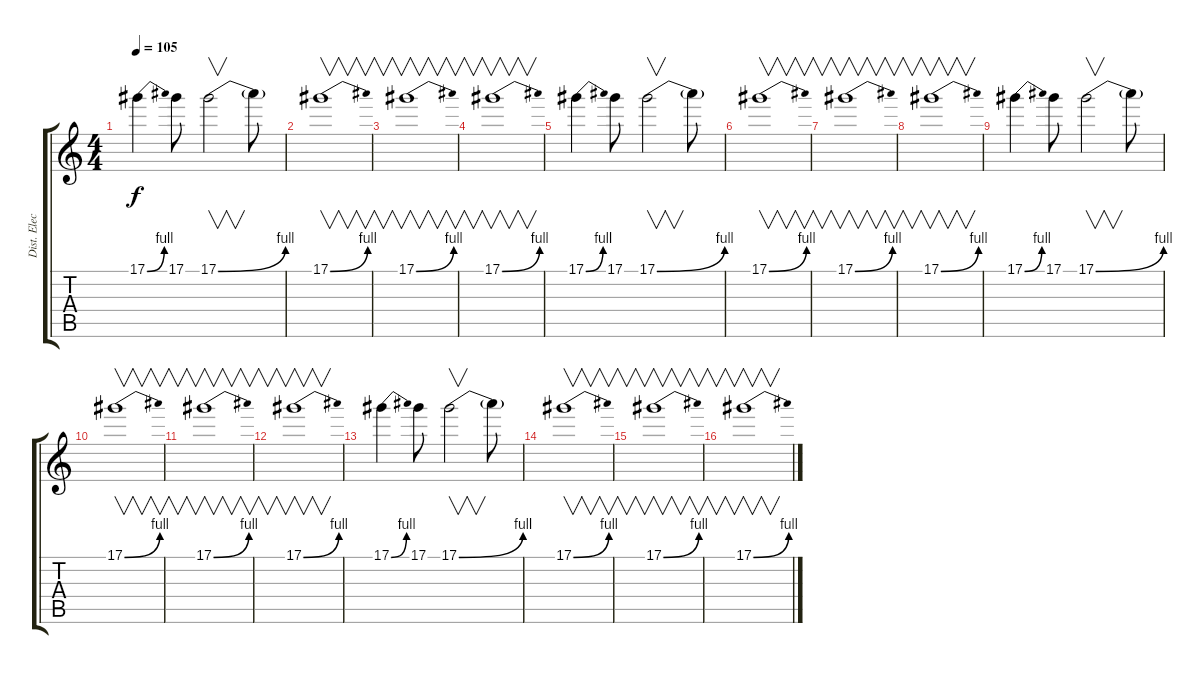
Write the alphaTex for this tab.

\track ("Dist. Electric II" "Dist. Elec") {instrument distortionguitar}
\staff {score tabs}
\tuning (Eb4 Bb3 Gb3 Db3 Ab2 Eb2) {hide}
\ts (4 4)
\tempo 105
\clef g2
\ks c
17.1{be (bend 0 0 60 4)}.4{dy f} 17.1.8 17.1{be (bend 0 0 60 4)}.2{v} 17.1{t}.8 |
17.1{be (bend 0 0 60 4)}.1{v} |
17.1{be (bend 0 0 60 4)}.1{v} |
17.1{be (bend 0 0 60 4)}.1{v} |
17.1{be (bend 0 0 60 4)}.4 17.1.8 17.1{be (bend 0 0 60 4)}.2{v} 17.1{t}.8 |
17.1{be (bend 0 0 60 4)}.1{v} |
17.1{be (bend 0 0 60 4)}.1{v} |
17.1{be (bend 0 0 60 4)}.1{v} |
17.1{be (bend 0 0 60 4)}.4 17.1.8 17.1{be (bend 0 0 60 4)}.2{v} 17.1{t}.8 |
17.1{be (bend 0 0 60 4)}.1{v} |
17.1{be (bend 0 0 60 4)}.1{v} |
17.1{be (bend 0 0 60 4)}.1{v} |
17.1{be (bend 0 0 60 4)}.4 17.1.8 17.1{be (bend 0 0 60 4)}.2{v} 17.1{t}.8 |
17.1{be (bend 0 0 60 4)}.1{v} |
17.1{be (bend 0 0 60 4)}.1{v} |
17.1{be (bend 0 0 60 4)}.1{v}
